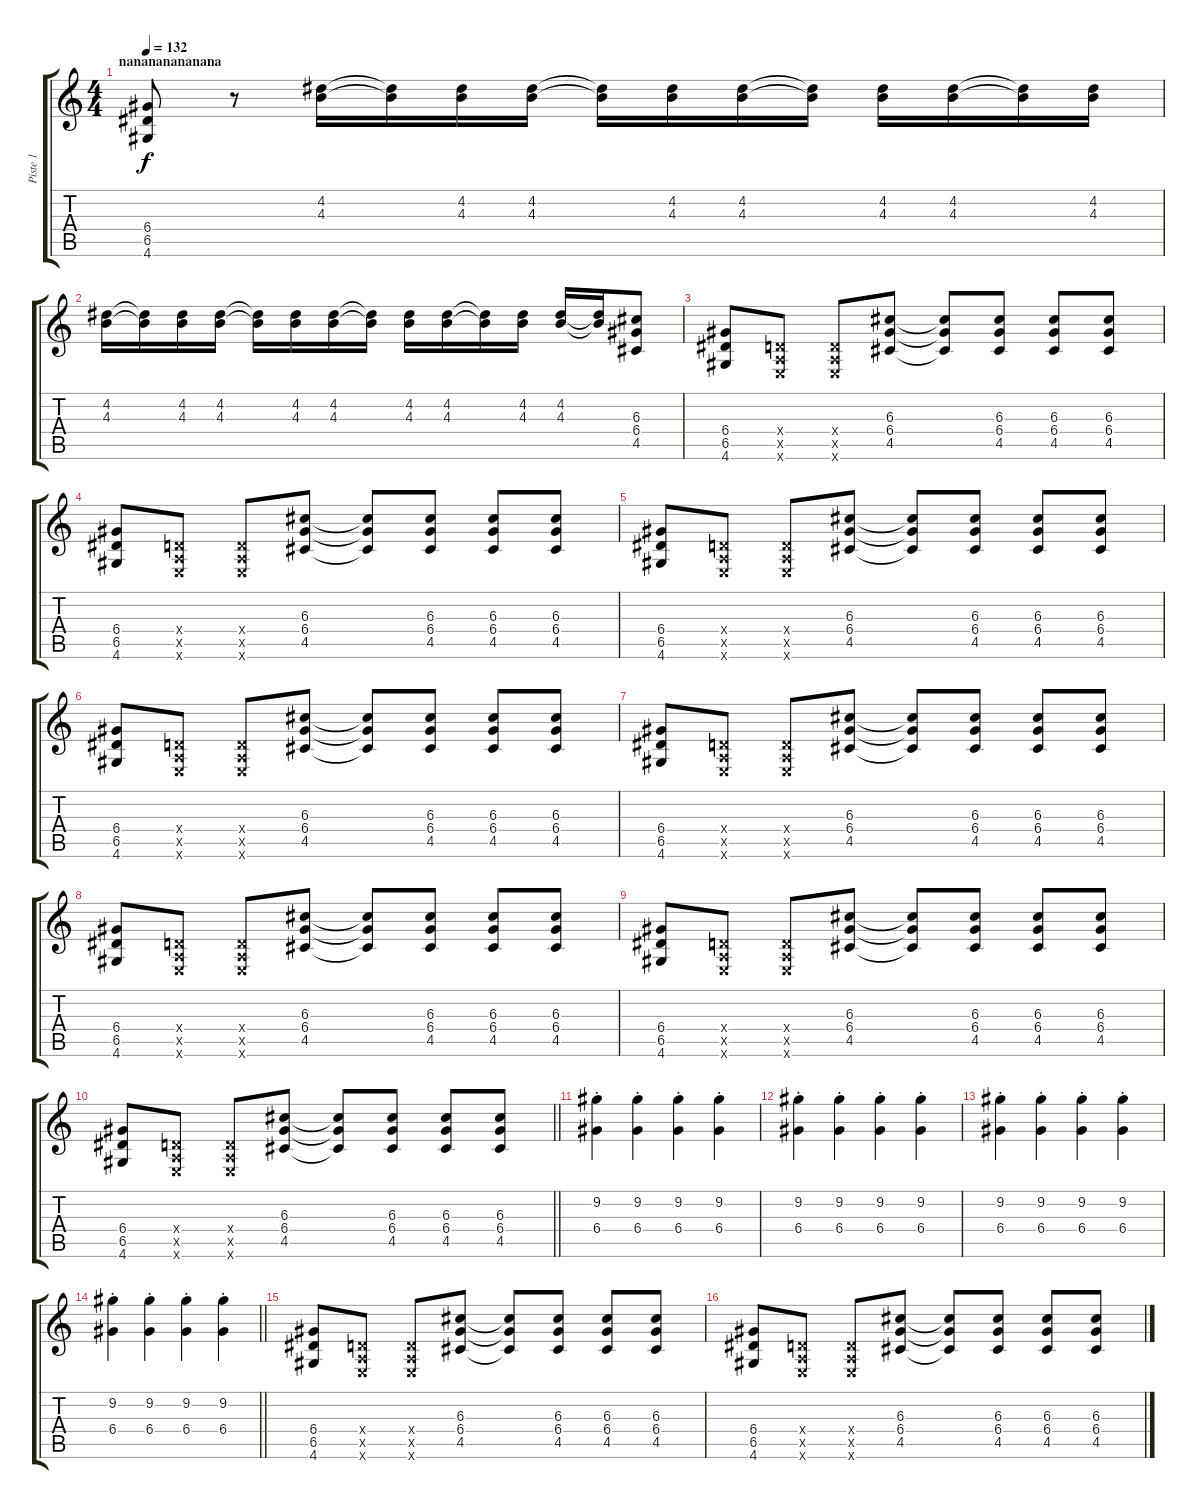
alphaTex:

\track ("Piste 1" "Piste 1") {instrument overdrivenguitar}
\staff {score tabs}
\tuning (E4 B3 G3 D3 A2 E2) {hide}
\ts (4 4)
\section ("" "nanananananana")
\tempo 132
\clef g2
\ks c
(6.4 6.5 4.6).8{dy f} r.8 (4.2 4.3).16 (4.2{t} 4.3{t}).16 (4.2 4.3).16 (4.2 4.3).16 (4.2{t} 4.3{t}).16 (4.2 4.3).16 (4.2 4.3).16 (4.2{t} 4.3{t}).16 (4.2 4.3).16 (4.2 4.3).16 (4.2{t} 4.3{t}).16 (4.2 4.3).16 |
(4.2 4.3).16 (4.2{t} 4.3{t}).16 (4.2 4.3).16 (4.2 4.3).16 (4.2{t} 4.3{t}).16 (4.2 4.3).16 (4.2 4.3).16 (4.2{t} 4.3{t}).16 (4.2 4.3).16 (4.2 4.3).16 (4.2{t} 4.3{t}).16 (4.2 4.3).16 (4.2 4.3).16 (4.2{t} 4.3{t}).16 (6.3 6.4 4.5).8 |
(6.4 6.5 4.6).8 (0.4{x} 0.5{x} 0.6{x}).8 (0.4{x} 0.5{x} 0.6{x}).8 (6.3 6.4 4.5).8 (6.3{t} 6.4{t} 4.5{t}).8 (6.3 6.4 4.5).8 (6.3 6.4 4.5).8 (6.3 6.4 4.5).8 |
(6.4 6.5 4.6).8 (0.4{x} 0.5{x} 0.6{x}).8 (0.4{x} 0.5{x} 0.6{x}).8 (6.3 6.4 4.5).8 (6.3{t} 6.4{t} 4.5{t}).8 (6.3 6.4 4.5).8 (6.3 6.4 4.5).8 (6.3 6.4 4.5).8 |
(6.4 6.5 4.6).8 (0.4{x} 0.5{x} 0.6{x}).8 (0.4{x} 0.5{x} 0.6{x}).8 (6.3 6.4 4.5).8 (6.3{t} 6.4{t} 4.5{t}).8 (6.3 6.4 4.5).8 (6.3 6.4 4.5).8 (6.3 6.4 4.5).8 |
(6.4 6.5 4.6).8 (0.4{x} 0.5{x} 0.6{x}).8 (0.4{x} 0.5{x} 0.6{x}).8 (6.3 6.4 4.5).8 (6.3{t} 6.4{t} 4.5{t}).8 (6.3 6.4 4.5).8 (6.3 6.4 4.5).8 (6.3 6.4 4.5).8 |
(6.4 6.5 4.6).8 (0.4{x} 0.5{x} 0.6{x}).8 (0.4{x} 0.5{x} 0.6{x}).8 (6.3 6.4 4.5).8 (6.3{t} 6.4{t} 4.5{t}).8 (6.3 6.4 4.5).8 (6.3 6.4 4.5).8 (6.3 6.4 4.5).8 |
(6.4 6.5 4.6).8 (0.4{x} 0.5{x} 0.6{x}).8 (0.4{x} 0.5{x} 0.6{x}).8 (6.3 6.4 4.5).8 (6.3{t} 6.4{t} 4.5{t}).8 (6.3 6.4 4.5).8 (6.3 6.4 4.5).8 (6.3 6.4 4.5).8 |
(6.4 6.5 4.6).8 (0.4{x} 0.5{x} 0.6{x}).8 (0.4{x} 0.5{x} 0.6{x}).8 (6.3 6.4 4.5).8 (6.3{t} 6.4{t} 4.5{t}).8 (6.3 6.4 4.5).8 (6.3 6.4 4.5).8 (6.3 6.4 4.5).8 |
\barLineRight lightlight
(6.4 6.5 4.6).8 (0.4{x} 0.5{x} 0.6{x}).8 (0.4{x} 0.5{x} 0.6{x}).8 (6.3 6.4 4.5).8 (6.3{t} 6.4{t} 4.5{t}).8 (6.3 6.4 4.5).8 (6.3 6.4 4.5).8 (6.3 6.4 4.5).8 |
(9.2{st} 6.4{st}).4 (9.2 6.4{st}).4 (9.2{st} 6.4{st}).4 (9.2{st} 6.4{st}).4 |
(9.2{st} 6.4{st}).4 (9.2{st} 6.4{st}).4 (9.2{st} 6.4{st}).4 (9.2{st} 6.4{st}).4 |
(9.2{st} 6.4{st}).4 (9.2 6.4{st}).4 (9.2{st} 6.4{st}).4 (9.2{st} 6.4{st}).4 |
\barLineRight lightlight
(9.2{st} 6.4{st}).4 (9.2{st} 6.4{st}).4 (9.2{st} 6.4{st}).4 (9.2{st} 6.4{st}).4 |
(6.4 6.5 4.6).8 (0.4{x} 0.5{x} 0.6{x}).8 (0.4{x} 0.5{x} 0.6{x}).8 (6.3 6.4 4.5).8 (6.3{t} 6.4{t} 4.5{t}).8 (6.3 6.4 4.5).8 (6.3 6.4 4.5).8 (6.3 6.4 4.5).8 |
(6.4 6.5 4.6).8 (0.4{x} 0.5{x} 0.6{x}).8 (0.4{x} 0.5{x} 0.6{x}).8 (6.3 6.4 4.5).8 (6.3{t} 6.4{t} 4.5{t}).8 (6.3 6.4 4.5).8 (6.3 6.4 4.5).8 (6.3 6.4 4.5).8
